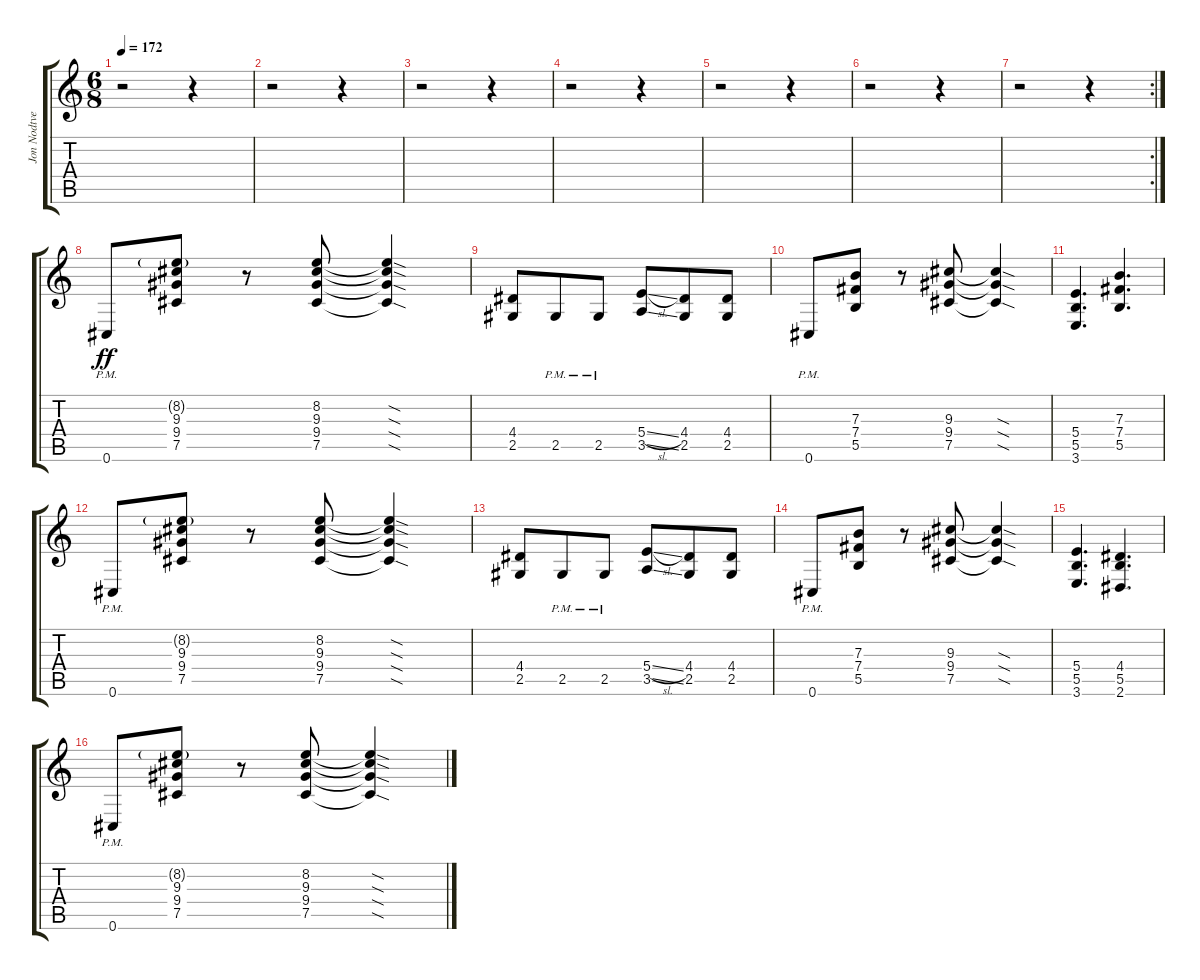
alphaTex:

\track ("Jon Nodtveidt" "Jon Nodtve") {instrument distortionguitar}
\staff {score tabs}
\tuning (Db4 Ab3 E3 B2 Gb2 Db2) {hide}
\ts (6 8)
\tempo 172
\clef g2
\ks c
r.2{dy f} r.4 |
r.2 r.4 |
r.2 r.4 |
r.2 r.4 |
r.2 r.4 |
r.2 r.4 |
\rc 2
r.2 r.4 |
0.6{pm}.8{dy ff} (8.2{g} 9.3 9.4 7.5).8 r.8 (8.2 9.3 9.4 7.5).8 (8.2{sod t} 9.3{sod t} 9.4{sod t} 7.5{sod t}).4 |
(4.4 2.5).8 2.5{pm}.8 2.5{pm}.8 (5.4{sl} 3.5{ss}).8 (4.4 2.5).8 (4.4 2.5).8 |
0.6{pm}.8 (7.3 7.4 5.5).8 r.8 (9.3 9.4 7.5).8 (9.3{sod t} 9.4{sod t} 7.5{sod t}).4 |
(5.4 5.5 3.6).4{d} (7.3 7.4 5.5).4{d} |
0.6{pm}.8 (8.2{g} 9.3 9.4 7.5).8 r.8 (8.2 9.3 9.4 7.5).8 (8.2{sod t} 9.3{sod t} 9.4{sod t} 7.5{sod t}).4 |
(4.4 2.5).8 2.5{pm}.8 2.5{pm}.8 (5.4{sl} 3.5{ss}).8 (4.4 2.5).8 (4.4 2.5).8 |
0.6{pm}.8 (7.3 7.4 5.5).8 r.8 (9.3 9.4 7.5).8 (9.3{sod t} 9.4{sod t} 7.5{sod t}).4 |
(5.4 5.5 3.6).4{d} (4.4 5.5 2.6).4{d} |
0.6{pm}.8 (8.2{g} 9.3 9.4 7.5).8 r.8 (8.2 9.3 9.4 7.5).8 (8.2{sod t} 9.3{sod t} 9.4{sod t} 7.5{sod t}).4
